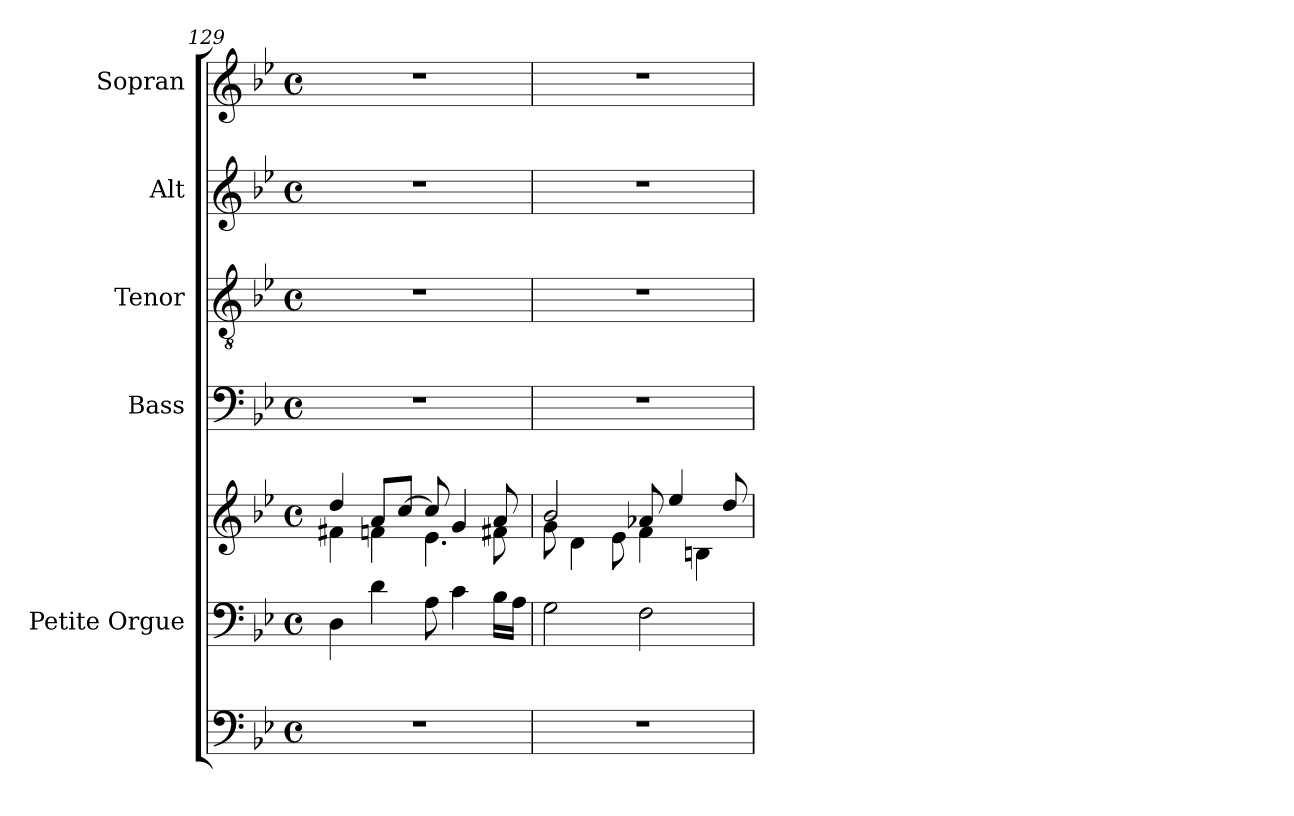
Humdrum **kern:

**kern	**kern	**kern	**kern	**kern	**kern	**kern
*part6	*part5	*part5	*part4	*part3	*part2	*part1
*staff7	*staff6	*staff5	*staff4	*staff3	*staff2	*staff1
*	*I"Petite Orgue	*	*I"Bass	*I"Tenor	*I"Alt	*I"Sopran
*	*I'Org. 1	*	*I'B.	*I'T.	*I'A.	*I'S.
!!LO:LB:g=z
*clefF4	*clefF4	*clefG2	*clefF4	*clefGv2	*clefG2	*clefG2
*k[b-e-]	*k[b-e-]	*k[b-e-]	*k[b-e-]	*k[b-e-]	*k[b-e-]	*k[b-e-]
*B-:	*B-:	*B-:	*B-:	*B-:	*B-:	*B-:
*M4/4	*M4/4	*M4/4	*M4/4	*M4/4	*M4/4	*M4/4
*met(c)	*met(c)	*met(c)	*met(c)	*met(c)	*met(c)	*met(c)
=129	=129	=129	=129	=129	=129	=129
*	*	*^	*	*	*	*
1r	4D\	4dd/	4f#X\	1r	1r	1r	1r
.	4d\	8a/L	4fn\	.	.	.	.
.	.	[>8cc/J	.	.	.	.	.
.	8A\	8cc/]	4.e-\	.	.	.	.
.	4c\	4g/	.	.	.	.	.
.	16B-\LL	8a/	8f#X\	.	.	.	.
.	16A\JJ	.	.	.	.	.	.
=130	=130	=130	=130	=130	=130	=130	=130
1r	2G\	2b-/	8g\	1r	1r	1r	1r
.	.	.	4d\	.	.	.	.
.	.	.	8e-\	.	.	.	.
.	2F\	8a-X/	4f\	.	.	.	.
.	.	4ee-/	.	.	.	.	.
.	.	.	4Bn\	.	.	.	.
.	.	8dd/	.	.	.	.	.
*	*	*v	*v	*	*	*	*
=	=	=	=	=	=	=
*-	*-	*-	*-	*-	*-	*-
